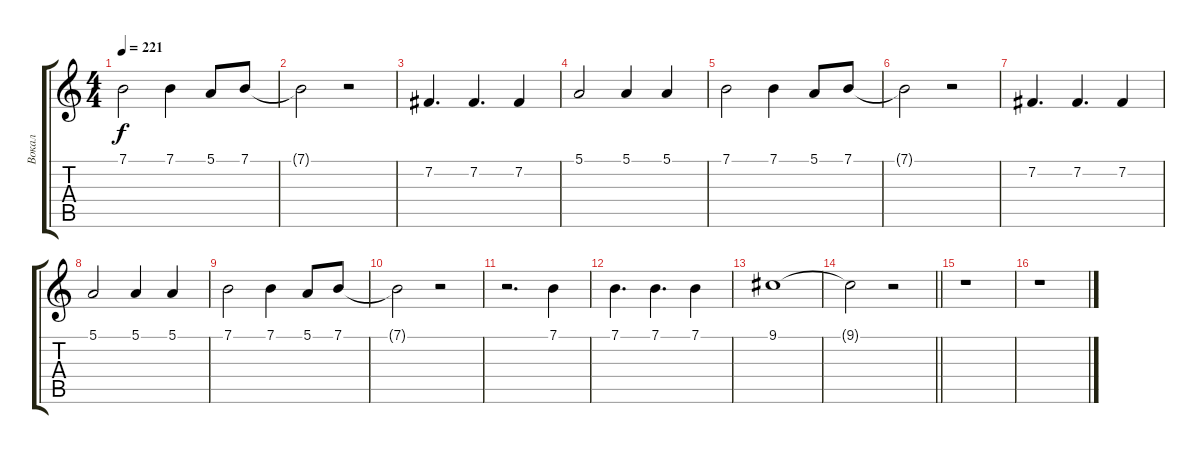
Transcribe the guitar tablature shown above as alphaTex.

\track ("Вокал" "Вокал") {instrument oboe}
\staff {score tabs}
\tuning (E4 B3 G3 D3 A2 E2) {hide}
\ts (4 4)
\tempo 221
\clef g2
\ks c
7.1.2{dy f} 7.1.4 5.1.8 7.1.8 |
7.1{t}.2 r.2 |
7.2.4{d} 7.2.4{d} 7.2.4 |
5.1.2 5.1.4 5.1.4 |
7.1.2 7.1.4 5.1.8 7.1.8 |
7.1{t}.2 r.2 |
7.2.4{d} 7.2.4{d} 7.2.4 |
5.1.2 5.1.4 5.1.4 |
7.1.2 7.1.4 5.1.8 7.1.8 |
7.1{t}.2 r.2 |
r.2{d} 7.1.4 |
7.1.4{d} 7.1.4{d} 7.1.4 |
9.1.1 |
\barLineRight lightlight
9.1{t}.2 r.2 |
r.1 |
r.1
